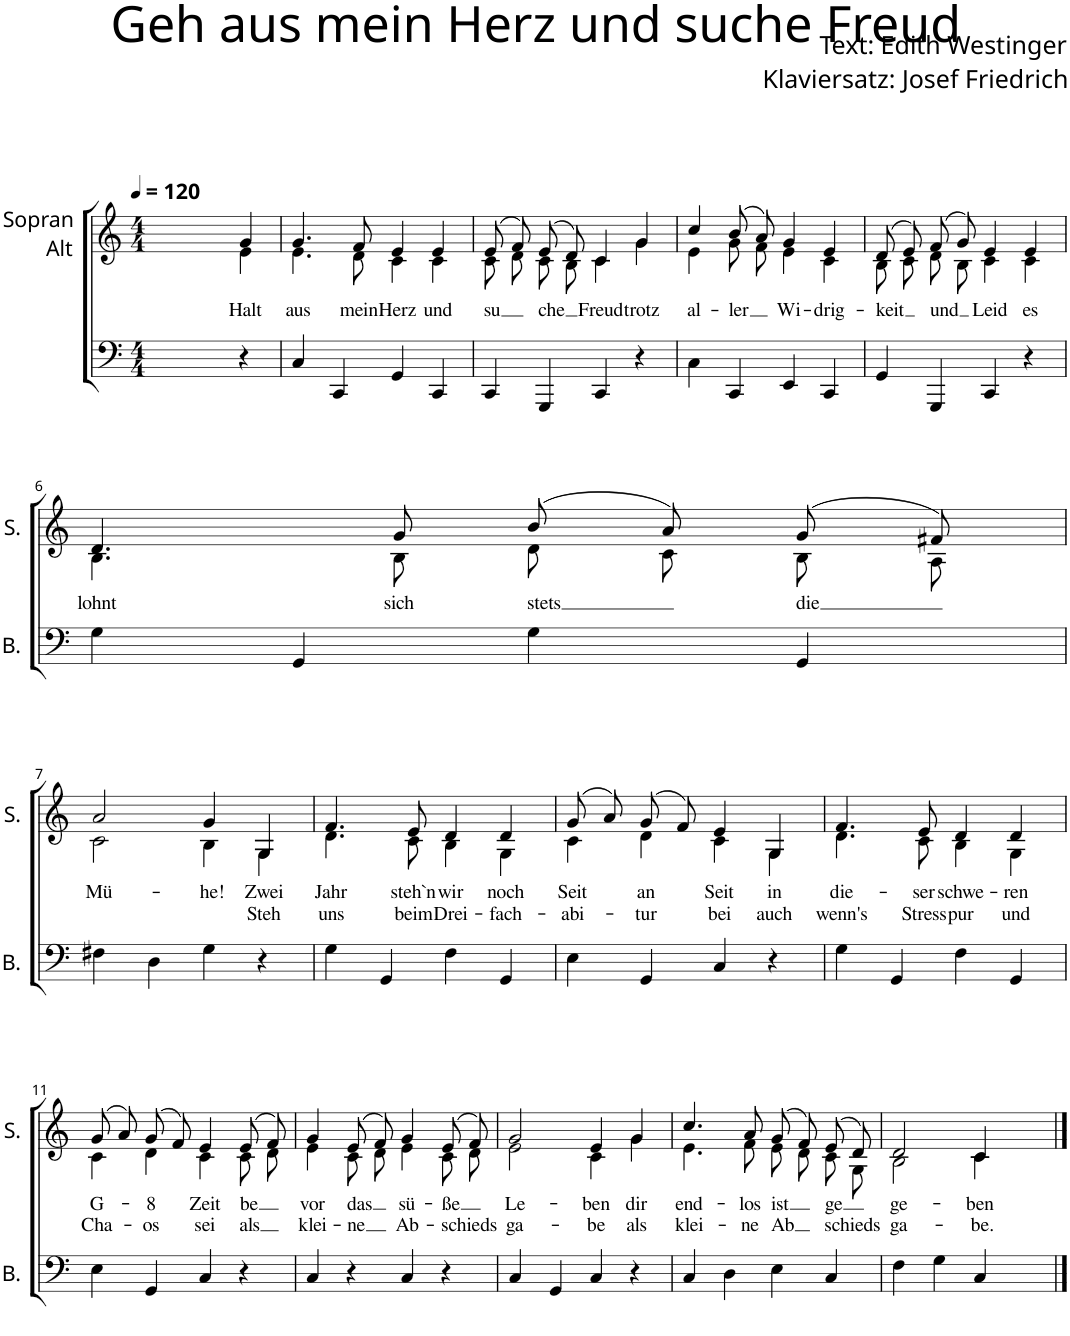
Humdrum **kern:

**kern	**kern	**text	**text
*part2	*part1	*part1	*part1
*staff2	*staff1	*staff1	*staff1
*I"[Bass]	*I"Sopran Alt	*	*
*I'B.	*I'S.	*	*
*clefF4	*clefG2	*	*
*k[]	*k[]	*	*
*M4/4	*M4/4	*	*
*MM120	*MM120	*	*
=1	=1	=1	=1
*	*^	*	*
2.ryy	2.ryy	2.ryy	.	.
!	!	!	!LO:LY:b	!
4r	4g/	4e\	Halt	.
=2	=2	=2	=2	=2
!	!	!	!LO:LY:b	!
4C/	4.g/	4.e\	aus	.
4CC/	.	.	.	.
!	!	!	!LO:LY:b	!
.	8f/	8d\	mein	.
!	!	!	!LO:LY:b	!
4GG/	4e/	4c\	Herz	.
!	!	!	!LO:LY:b	!
4CC/	4e/	4c\	und	.
=3	=3	=3	=3	=3
!	!	!	!LO:LY:b	!
4CC/	(8e/L	8c\L	su-	.
.	8f/J)	8d\J	.	.
!	!	!	!LO:LY:b	!
4GGG/	(8e/L	8c\L	-che	.
.	8d/J)	8B\J	.	.
!	!	!	!LO:LY:b	!
4CC/	4c/	4c\	Freud	.
!	!	!	!LO:LY:b	!
4r	4g/	4g\	trotz	.
=4	=4	=4	=4	=4
!	!	!	!LO:LY:b	!
4C\	4cc/	4e\	al-	.
!	!	!	!LO:LY:b	!
4CC/	(8b/L	8g\L	-ler	.
.	8a/J)	8f\J	.	.
!	!	!	!LO:LY:b	!
4EE/	4g/	4e\	Wi-	.
!	!	!	!LO:LY:b	!
4CC/	4e/	4c\	-drig-	.
=5	=5	=5	=5	=5
!	!	!	!LO:LY:b	!
4GG/	(8d/L	8B\L	-keit	.
.	8e/J)	8c\J	.	.
!	!	!	!LO:LY:b	!
4GGG/	(8f/L	8d\L	und	.
.	8g/J)	8B\J	.	.
!	!	!	!LO:LY:b	!
4CC/	4e/	4c\	Leid	.
!	!	!	!LO:LY:b	!
4r	4e/	4c\	es	.
!!LO:LB:g=z	!!
=6	=6	=6	=6	=6
!	!	!	!LO:LY:b	!
4G\	4.d/	4.B\	lohnt	.
4GG/	.	.	.	.
!	!	!	!LO:LY:b	!
.	8g/	8B\	sich	.
!	!	!	!LO:LY:b	!
4G\	(8b/L	8d\L	stets	.
.	8a/J)	8c\J	.	.
!	!	!	!LO:LY:b	!
4GG/	(8g/L	8B\L	die	.
.	8f#X/J)	8A\J	.	.
!!LO:LB:g=z	!!
=7	=7	=7	=7	=7
!	!	!	!LO:LY:b	!
4F#X\	2a/	2c\	Mü-	.
4D\	.	.	.	.
!	!	!	!LO:LY:b	!
4G\	4g/	4B\	-he!	.
!	!	!	!LO:LY:b	!LO:LY:b
4r	4G/	4G\	Zwei	Steh
=8	=8	=8	=8	=8
!	!	!	!LO:LY:b	!LO:LY:b
4G\	4.f/	4.d\	Jahr	uns
4GG/	.	.	.	.
!	!	!	!LO:LY:b	!LO:LY:b
.	8e/	8c\	steh`n	beim
!	!	!	!LO:LY:b	!LO:LY:b
4F\	4d/	4B\	wir	Drei-
!	!	!	!LO:LY:b	!LO:LY:b
4GG/	4d/	4G\	noch	-fach-
=9	=9	=9	=9	=9
!	!	!	!LO:LY:b	!LO:LY:b
4E\	(8g/L	4c\	Seit	-abi-
.	8a/J)	.	.	.
!	!	!	!LO:LY:b	!LO:LY:b
4GG/	(8g/L	4d\	an	-tur
.	8f/J)	.	.	.
!	!	!	!LO:LY:b	!LO:LY:b
4C/	4e/	4c\	Seit	bei
!	!	!	!LO:LY:b	!LO:LY:b
4r	4G/	4G\	in	auch
=10	=10	=10	=10	=10
!	!	!	!LO:LY:b	!LO:LY:b
4G\	4.f/	4.d\	die-	wenn's
4GG/	.	.	.	.
!	!	!	!LO:LY:b	!LO:LY:b
.	8e/	8c\	-ser	Stress
!	!	!	!LO:LY:b	!LO:LY:b
4F\	4d/	4B\	schwe-	pur
!	!	!	!LO:LY:b	!LO:LY:b
4GG/	4d/	4G\	-ren	und
!!LO:LB:g=z	!!
=11	=11	=11	=11	=11
!	!	!	!LO:LY:b	!LO:LY:b
4E\	(8g/L	4c\	G-	Cha-
.	8a/J)	.	.	.
!	!	!	!LO:LY:b	!LO:LY:b
4GG/	(8g/L	4d\	-8	-os
.	8f/J)	.	.	.
!	!	!	!LO:LY:b	!LO:LY:b
4C/	4e/	4c\	Zeit	sei
!	!	!	!LO:LY:b	!LO:LY:b
4r	(8e/L	8c\L	be-	als
.	8f/J)	8d\J	.	.
=12	=12	=12	=12	=12
!	!	!	!LO:LY:b	!LO:LY:b
4C/	4g/	4e\	-vor	klei-
!	!	!	!LO:LY:b	!LO:LY:b
4r	(8e/L	8c\L	das	-ne
.	8f/J)	8d\J	.	.
!	!	!	!LO:LY:b	!LO:LY:b
4C/	4g/	4e\	sü-	Ab-
!	!	!	!LO:LY:b	!LO:LY:b
4r	(8e/L	8c\L	-ße	-schieds-
.	8f/J)	8d\J	.	.
=13	=13	=13	=13	=13
!	!	!	!LO:LY:b	!LO:LY:b
4C/	2g/	2e\	Le-	-ga-
4GG/	.	.	.	.
!	!	!	!LO:LY:b	!LO:LY:b
4C/	4e/	4c\	-ben	-be
!	!	!	!LO:LY:b	!LO:LY:b
4r	4g/	4g\	dir	als
=14	=14	=14	=14	=14
!	!	!	!LO:LY:b	!LO:LY:b
4C/	4.cc/	4.e\	end-	klei-
4D\	.	.	.	.
!	!	!	!LO:LY:b	!LO:LY:b
.	8a/	8f\	-los	-ne
!	!	!	!LO:LY:b	!LO:LY:b
4E\	(8g/L	8e\L	ist	Ab-
.	8f/J)	8d\J	.	.
!	!	!	!LO:LY:b	!LO:LY:b
4C/	(8e/L	8c\L	ge-	-schieds-
.	8d/J)	8G\J	.	.
=15	=15	=15	=15	=15
!	!	!	!LO:LY:b	!LO:LY:b
4F\	2d/	2B\	-ge-	-ga-
4G\	.	.	.	.
!	!	!	!LO:LY:b	!LO:LY:b
4C/	4c/	4c\	-ben	-be.
4ryy	4ryy	4ryy	.	.
*	*v	*v	*	*
==	==	==	==
*-	*-	*-	*-
